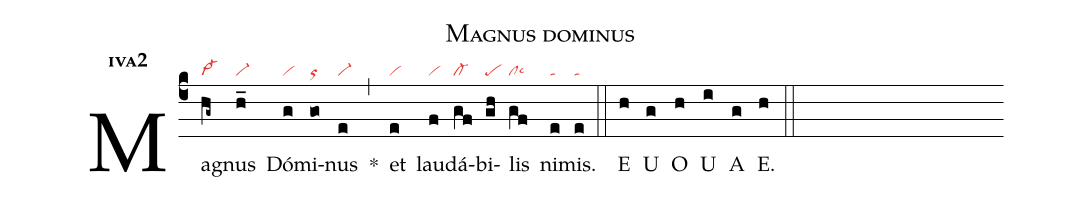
name:Magnus dominus;
office-part:an;
mode:4a2;
nabc-lines:1;
%%
initial-style: 1;
name:Magnus Dominus;
mode: 4;
office-part: Antiphona;
annotation: Ant.;
annotation: 4 a 2;
nabc-lines:1;
%%
(c4) Ma(hg~|vi->)gnus(h_|vi-) Dó(g|vi)mi(go|or)nus(e|vi-) <sp>*</sp>(,) et(e|vi) lau(f|vi)dá(gf|cl-)bi(gh|pe)lis(gf|cllsc6) ni(e|ta)mis.(e|ta) (::)
<eu>E(h) U(g) O(h) U(i) A(g) E.(h) </eu>(::)
